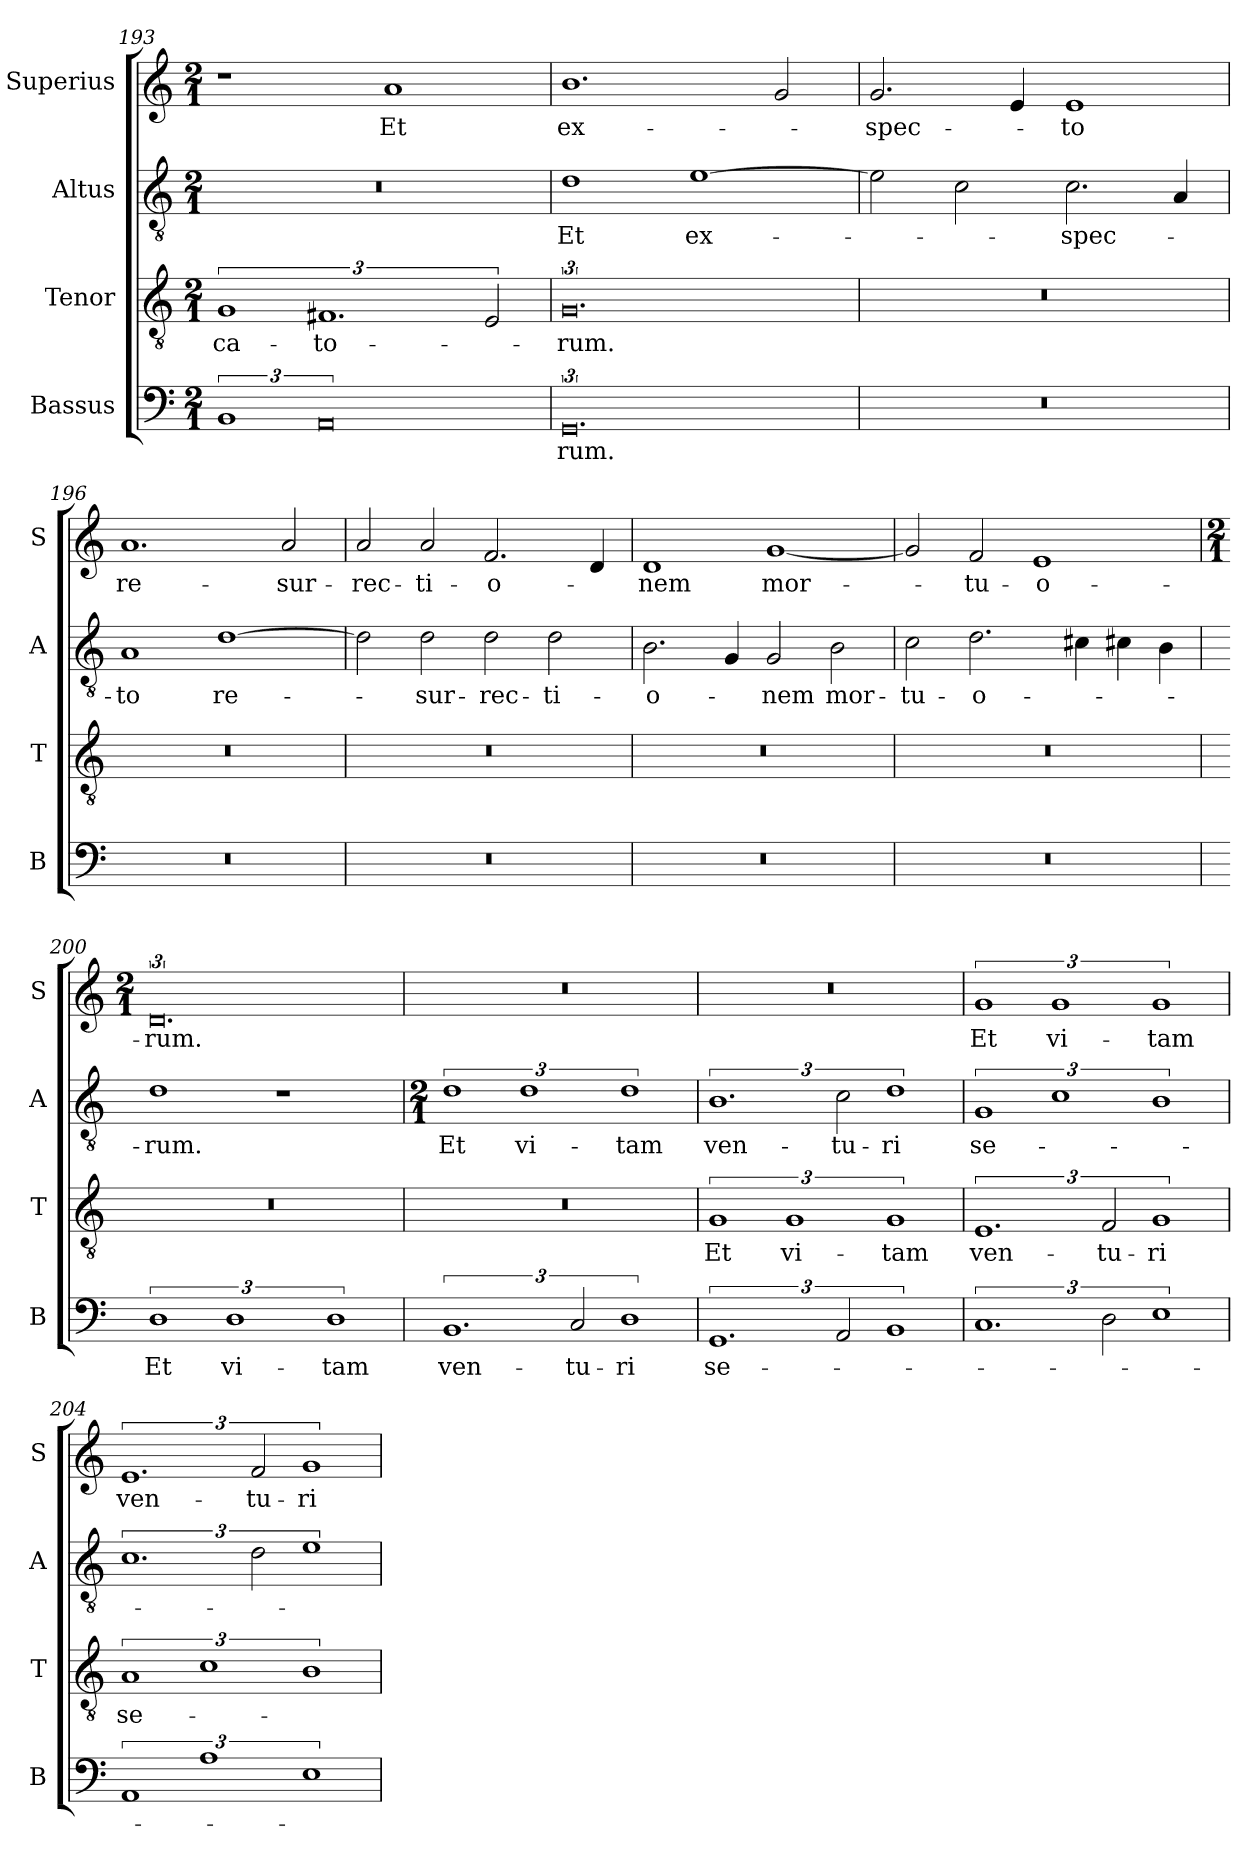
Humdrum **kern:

**kern	**text	**kern	**text	**kern	**text	**kern	**text
*part4	*part4	*part3	*part3	*part2	*part2	*part1	*part1
*staff4	*staff4	*staff3	*staff3	*staff2	*staff2	*staff1	*staff1
*I"Bassus	*	*I"Tenor	*	*I"Altus	*	*I"Superius	*
*I'B	*	*I'T	*	*I'A	*	*I'S	*
*clefF4	*	*clefGv2	*	*clefGv2	*	*clefG2	*
*k[]	*	*k[]	*	*k[]	*	*k[]	*
*M2/1	*	*M2/1	*	*M2/1	*	*M2/1	*
=193	=193	=193	=193	=193	=193	=193	=193
3%2BB	.	3%2G	-ca-	0r	.	1r	.
3%4AA	.	3%2.F#X	-to-	.	.	.	.
.	.	.	.	.	.	1a	Et
.	.	3E/	.	.	.	.	.
=194	=194	=194	=194	=194	=194	=194	=194
3%4.GG	-rum.	3%4.G	-rum.	1d	Et	1.b	ex-
.	.	.	.	[1e	ex-	.	.
.	.	.	.	.	.	2g/	.
=195	=195	=195	=195	=195	=195	=195	=195
3%4.r	.	3%4.r	.	2e\]	.	2.g/	-spec-
.	.	.	.	2c\	.	.	.
.	.	.	.	.	.	4e/	.
.	.	.	.	2.c\	-spec-	1e	-to
.	.	.	.	4A/	.	.	.
=196	=196	=196	=196	=196	=196	=196	=196
3%4.r	.	3%4.r	.	1A	-to	1.a	re-
.	.	.	.	[1d	re-	.	.
.	.	.	.	.	.	2a/	-sur-
=197	=197	=197	=197	=197	=197	=197	=197
3%4.r	.	3%4.r	.	2d\]	.	2a/	-rec-
.	.	.	.	2d\	-sur-	2a/	-ti-
.	.	.	.	2d\	-rec-	2.f/	-o-
.	.	.	.	2d\	-ti-	.	.
.	.	.	.	.	.	4d/	.
=198	=198	=198	=198	=198	=198	=198	=198
3%4.r	.	3%4.r	.	2.B\	-o-	1d	-nem
.	.	.	.	4G/	.	.	.
.	.	.	.	2G/	-nem	[1g	mor-
.	.	.	.	2B\	mor-	.	.
=199	=199	=199	=199	=199	=199	=199	=199
3%4.r	.	3%4.r	.	2c\	-tu-	2g/]	.
.	.	.	.	2.d\	-o-	2f/	-tu-
.	.	.	.	.	.	1e	-o-
.	.	.	.	4c#X\	.	.	.
.	.	.	.	4c#X\	.	.	.
.	.	.	.	4B\	.	.	.
=200	=200	=200	=200	=200	=200	=200	=200
*	*	*	*	*	*	*M2/1	*
3%2D	Et	3%4.r	.	1d	-rum.	3%4.d	-rum.
3%2D	vi-	.	.	.	.	.	.
.	.	.	.	1r	.	.	.
3%2D	-tam	.	.	.	.	.	.
=201	=201	=201	=201	=201	=201	=201	=201
*	*	*	*	*M2/1	*	*	*
3%2.BB	ven-	3%4.r	.	3%2d	Et	3%4.r	.
.	.	.	.	3%2d	vi-	.	.
3C/	-tu-	.	.	.	.	.	.
3%2D	-ri	.	.	3%2d	-tam	.	.
=202	=202	=202	=202	=202	=202	=202	=202
3%2.GG	se-	3%2G	Et	3%2.B	ven-	3%4.r	.
.	.	3%2G	vi-	.	.	.	.
3AA/	.	.	.	3c\	-tu-	.	.
3%2BB	.	3%2G	-tam	3%2d	-ri	.	.
=203	=203	=203	=203	=203	=203	=203	=203
3%2.C	.	3%2.E	ven-	3%2G	se-	3%2g	Et
.	.	.	.	3%2c	.	3%2g	vi-
3D\	.	3F/	-tu-	.	.	.	.
3%2E	.	3%2G	-ri	3%2B	.	3%2g	-tam
=204	=204	=204	=204	=204	=204	=204	=204
3%2AA	.	3%2A	se-	3%2.c	.	3%2.e	ven-
3%2A	.	3%2c	.	.	.	.	.
.	.	.	.	3d\	.	3f/	-tu-
3%2E	.	3%2B	.	3%2e	.	3%2g	-ri
=	=	=	=	=	=	=	=
*-	*-	*-	*-	*-	*-	*-	*-
